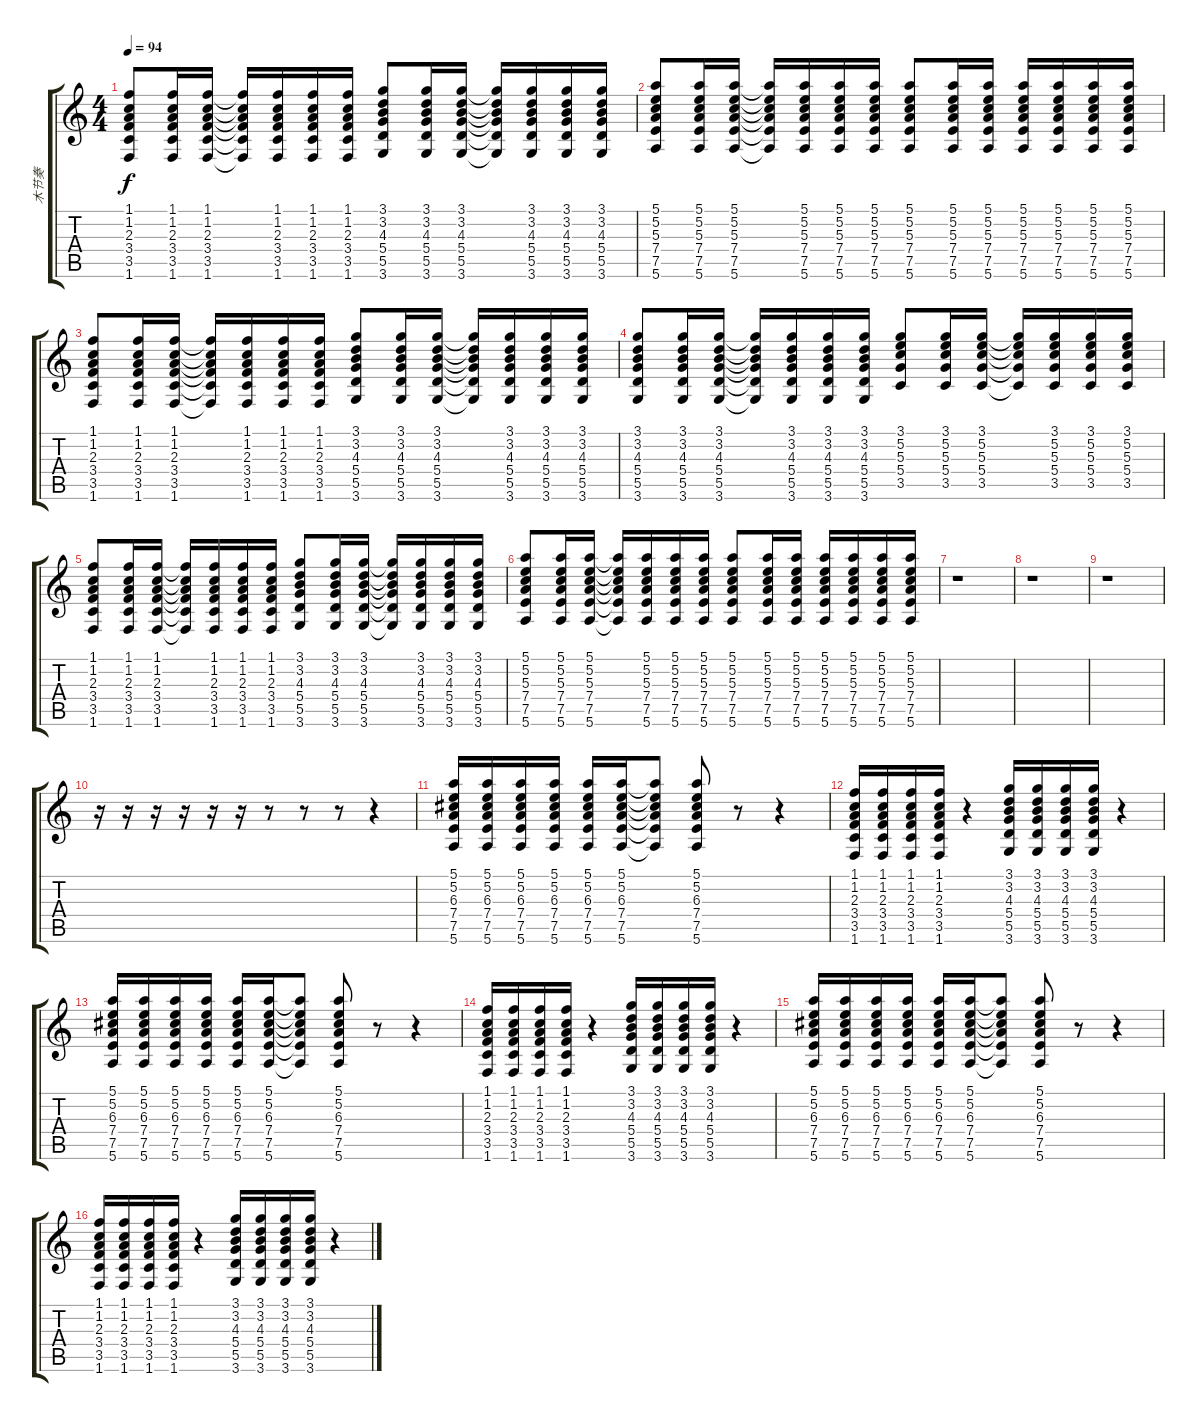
\track ("木节奏" "木节奏") {instrument acousticguitarsteel}
\staff {score tabs}
\tuning (E4 B3 G3 D3 A2 E2) {hide}
\ts (4 4)
\tempo 94
\clef g2
\ks c
(1.1 1.2 2.3 3.4 3.5 1.6).8{dy f} (1.1 1.2 2.3 3.4 3.5 1.6).16 (1.1 1.2 2.3 3.4 3.5 1.6).16 (1.1{t} 1.2{t} 2.3{t} 3.4{t} 3.5{t} 1.6{t}).16 (1.1 1.2 2.3 3.4 3.5 1.6).16 (1.1 1.2 2.3 3.4 3.5 1.6).16 (1.1 1.2 2.3 3.4 3.5 1.6).16 (3.1 3.2 4.3 5.4 5.5 3.6).8 (3.1 3.2 4.3 5.4 5.5 3.6).16 (3.1 3.2 4.3 5.4 5.5 3.6).16 (3.1{t} 3.2{t} 4.3{t} 5.4{t} 5.5{t} 3.6{t}).16 (3.1 3.2 4.3 5.4 5.5 3.6).16 (3.1 3.2 4.3 5.4 5.5 3.6).16 (3.1 3.2 4.3 5.4 5.5 3.6).16 |
(5.1 5.2 5.3 7.4 7.5 5.6).8 (5.1 5.2 5.3 7.4 7.5 5.6).16 (5.1 5.2 5.3 7.4 7.5 5.6).16 (5.1{t} 5.2{t} 5.3{t} 7.4{t} 7.5{t} 5.6{t}).16 (5.1 5.2 5.3 7.4 7.5 5.6).16 (5.1 5.2 5.3 7.4 7.5 5.6).16 (5.1 5.2 5.3 7.4 7.5 5.6).16 (5.1 5.2 5.3 7.4 7.5 5.6).8 (5.1 5.2 5.3 7.4 7.5 5.6).16 (5.1 5.2 5.3 7.4 7.5 5.6).16 (5.1 5.2 5.3 7.4 7.5 5.6).16 (5.1 5.2 5.3 7.4 7.5 5.6).16 (5.1 5.2 5.3 7.4 7.5 5.6).16 (5.1 5.2 5.3 7.4 7.5 5.6).16 |
(1.1 1.2 2.3 3.4 3.5 1.6).8 (1.1 1.2 2.3 3.4 3.5 1.6).16 (1.1 1.2 2.3 3.4 3.5 1.6).16 (1.1{t} 1.2{t} 2.3{t} 3.4{t} 3.5{t} 1.6{t}).16 (1.1 1.2 2.3 3.4 3.5 1.6).16 (1.1 1.2 2.3 3.4 3.5 1.6).16 (1.1 1.2 2.3 3.4 3.5 1.6).16 (3.1 3.2 4.3 5.4 5.5 3.6).8 (3.1 3.2 4.3 5.4 5.5 3.6).16 (3.1 3.2 4.3 5.4 5.5 3.6).16 (3.1{t} 3.2{t} 4.3{t} 5.4{t} 5.5{t} 3.6{t}).16 (3.1 3.2 4.3 5.4 5.5 3.6).16 (3.1 3.2 4.3 5.4 5.5 3.6).16 (3.1 3.2 4.3 5.4 5.5 3.6).16 |
(3.1 3.2 4.3 5.4 5.5 3.6).8 (3.1 3.2 4.3 5.4 5.5 3.6).16 (3.1 3.2 4.3 5.4 5.5 3.6).16 (3.1{t} 3.2{t} 4.3{t} 5.4{t} 5.5{t} 3.6{t}).16 (3.1 3.2 4.3 5.4 5.5 3.6).16 (3.1 3.2 4.3 5.4 5.5 3.6).16 (3.1 3.2 4.3 5.4 5.5 3.6).16 (3.1 5.2 5.3 5.4 3.5).8 (3.1 5.2 5.3 5.4 3.5).16 (3.1 5.2 5.3 5.4 3.5).16 (3.1{t} 5.2{t} 5.3{t} 5.4{t} 3.5{t}).16 (3.1 5.2 5.3 5.4 3.5).16 (3.1 5.2 5.3 5.4 3.5).16 (3.1 5.2 5.3 5.4 3.5).16 |
(1.1 1.2 2.3 3.4 3.5 1.6).8 (1.1 1.2 2.3 3.4 3.5 1.6).16 (1.1 1.2 2.3 3.4 3.5 1.6).16 (1.1{t} 1.2{t} 2.3{t} 3.4{t} 3.5{t} 1.6{t}).16 (1.1 1.2 2.3 3.4 3.5 1.6).16 (1.1 1.2 2.3 3.4 3.5 1.6).16 (1.1 1.2 2.3 3.4 3.5 1.6).16 (3.1 3.2 4.3 5.4 5.5 3.6).8 (3.1 3.2 4.3 5.4 5.5 3.6).16 (3.1 3.2 4.3 5.4 5.5 3.6).16 (3.1{t} 3.2{t} 4.3{t} 5.4{t} 5.5{t} 3.6{t}).16 (3.1 3.2 4.3 5.4 5.5 3.6).16 (3.1 3.2 4.3 5.4 5.5 3.6).16 (3.1 3.2 4.3 5.4 5.5 3.6).16 |
(5.1 5.2 5.3 7.4 7.5 5.6).8 (5.1 5.2 5.3 7.4 7.5 5.6).16 (5.1 5.2 5.3 7.4 7.5 5.6).16 (5.1{t} 5.2{t} 5.3{t} 7.4{t} 7.5{t} 5.6{t}).16 (5.1 5.2 5.3 7.4 7.5 5.6).16 (5.1 5.2 5.3 7.4 7.5 5.6).16 (5.1 5.2 5.3 7.4 7.5 5.6).16 (5.1 5.2 5.3 7.4 7.5 5.6).8 (5.1 5.2 5.3 7.4 7.5 5.6).16 (5.1 5.2 5.3 7.4 7.5 5.6).16 (5.1 5.2 5.3 7.4 7.5 5.6).16 (5.1 5.2 5.3 7.4 7.5 5.6).16 (5.1 5.2 5.3 7.4 7.5 5.6).16 (5.1 5.2 5.3 7.4 7.5 5.6).16 |
r.1 |
r.1 |
r.1 |
r.16 r.16 r.16 r.16 r.16 r.16 r.8 r.8 r.8 r.4 |
(5.1 5.2 6.3 7.4 7.5 5.6).16 (5.1 5.2 6.3 7.4 7.5 5.6).16 (5.1 5.2 6.3 7.4 7.5 5.6).16 (5.1 5.2 6.3 7.4 7.5 5.6).16 (5.1 5.2 6.3 7.4 7.5 5.6).16 (5.1 5.2 6.3 7.4 7.5 5.6).16 (5.1{t} 5.2{t} 6.3{t} 7.4{t} 7.5{t} 5.6{t}).8 (5.1 5.2 6.3 7.4 7.5 5.6).8 r.8 r.4 |
(1.1 1.2 2.3 3.4 3.5 1.6).16 (1.1 1.2 2.3 3.4 3.5 1.6).16 (1.1 1.2 2.3 3.4 3.5 1.6).16 (1.1 1.2 2.3 3.4 3.5 1.6).16 r.4 (3.1 3.2 4.3 5.4 5.5 3.6).16 (3.1 3.2 4.3 5.4 5.5 3.6).16 (3.1 3.2 4.3 5.4 5.5 3.6).16 (3.1 3.2 4.3 5.4 5.5 3.6).16 r.4 |
(5.1 5.2 6.3 7.4 7.5 5.6).16 (5.1 5.2 6.3 7.4 7.5 5.6).16 (5.1 5.2 6.3 7.4 7.5 5.6).16 (5.1 5.2 6.3 7.4 7.5 5.6).16 (5.1 5.2 6.3 7.4 7.5 5.6).16 (5.1 5.2 6.3 7.4 7.5 5.6).16 (5.1{t} 5.2{t} 6.3{t} 7.4{t} 7.5{t} 5.6{t}).8 (5.1 5.2 6.3 7.4 7.5 5.6).8 r.8 r.4 |
(1.1 1.2 2.3 3.4 3.5 1.6).16 (1.1 1.2 2.3 3.4 3.5 1.6).16 (1.1 1.2 2.3 3.4 3.5 1.6).16 (1.1 1.2 2.3 3.4 3.5 1.6).16 r.4 (3.1 3.2 4.3 5.4 5.5 3.6).16 (3.1 3.2 4.3 5.4 5.5 3.6).16 (3.1 3.2 4.3 5.4 5.5 3.6).16 (3.1 3.2 4.3 5.4 5.5 3.6).16 r.4 |
(5.1 5.2 6.3 7.4 7.5 5.6).16 (5.1 5.2 6.3 7.4 7.5 5.6).16 (5.1 5.2 6.3 7.4 7.5 5.6).16 (5.1 5.2 6.3 7.4 7.5 5.6).16 (5.1 5.2 6.3 7.4 7.5 5.6).16 (5.1 5.2 6.3 7.4 7.5 5.6).16 (5.1{t} 5.2{t} 6.3{t} 7.4{t} 7.5{t} 5.6{t}).8 (5.1 5.2 6.3 7.4 7.5 5.6).8 r.8 r.4 |
(1.1 1.2 2.3 3.4 3.5 1.6).16 (1.1 1.2 2.3 3.4 3.5 1.6).16 (1.1 1.2 2.3 3.4 3.5 1.6).16 (1.1 1.2 2.3 3.4 3.5 1.6).16 r.4 (3.1 3.2 4.3 5.4 5.5 3.6).16 (3.1 3.2 4.3 5.4 5.5 3.6).16 (3.1 3.2 4.3 5.4 5.5 3.6).16 (3.1 3.2 4.3 5.4 5.5 3.6).16 r.4
